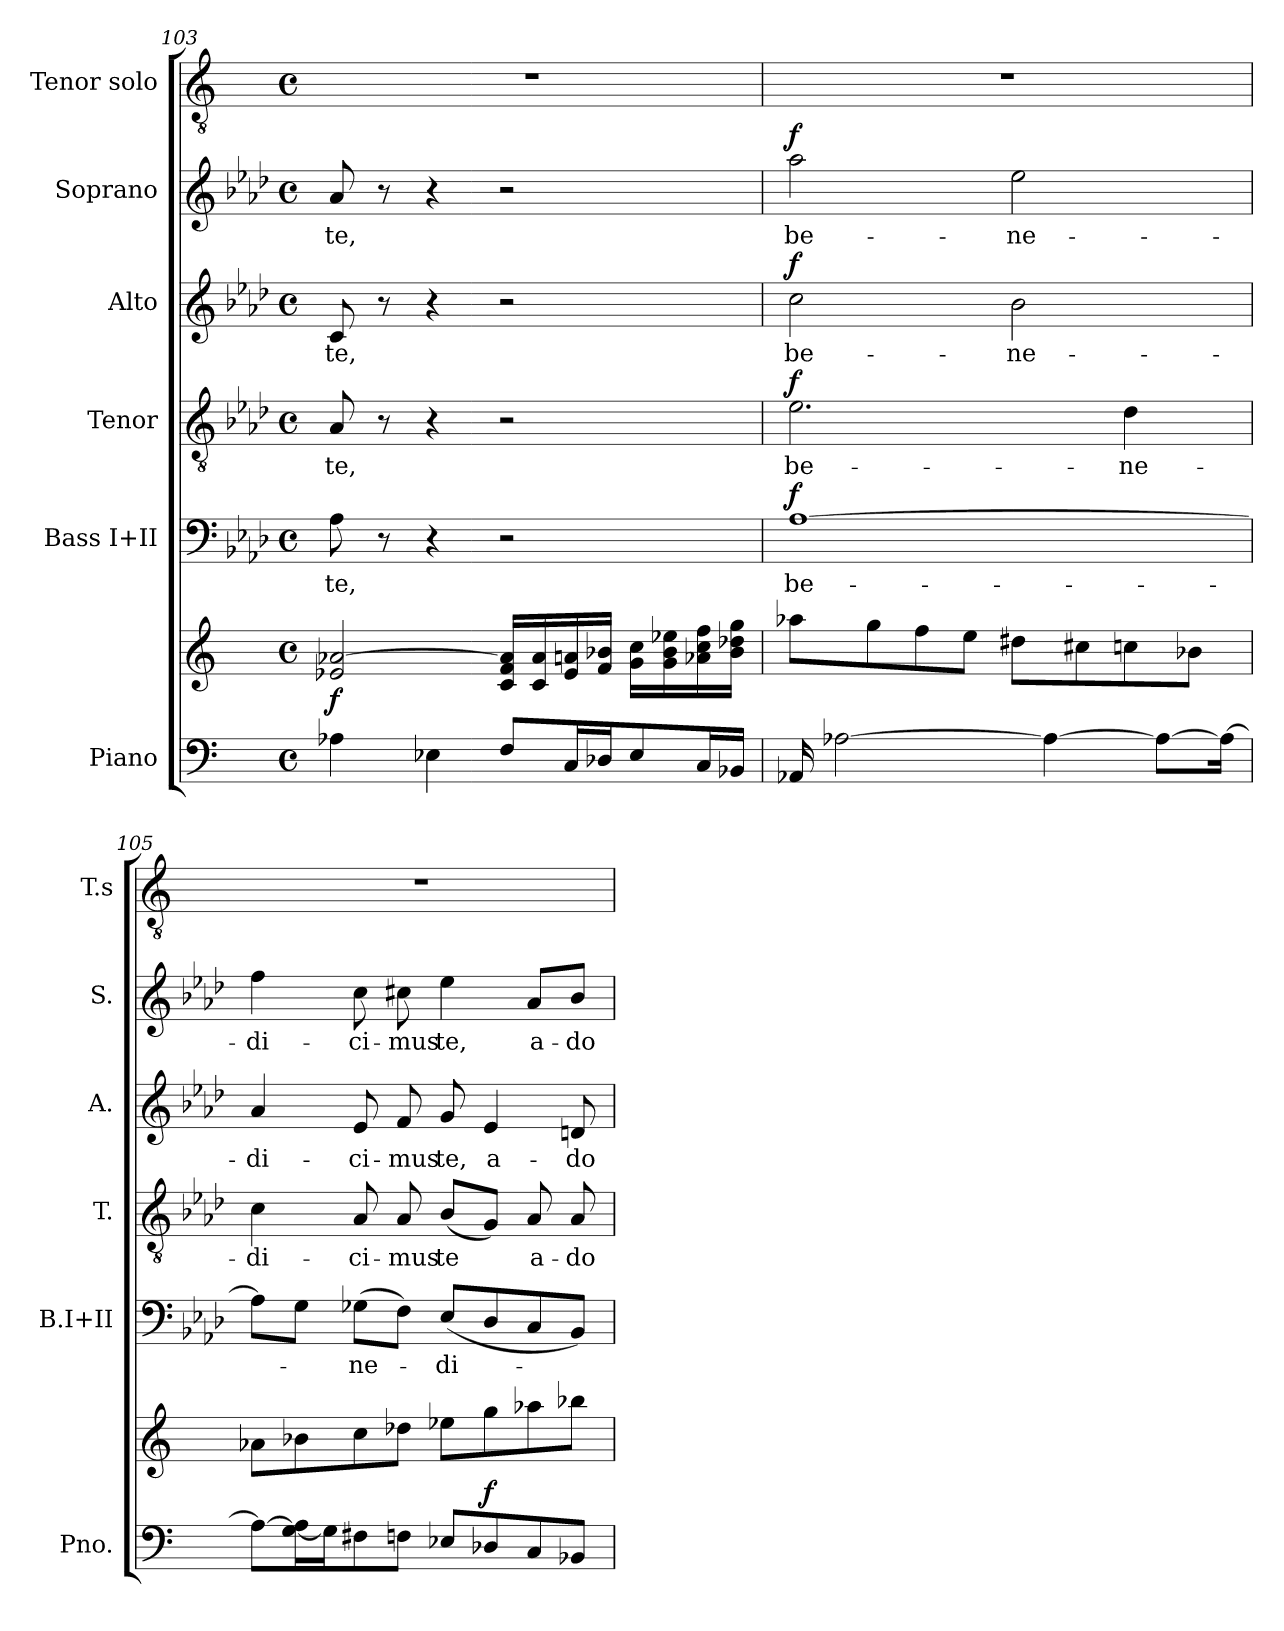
**kern	**kern	**dynam	**kern	**text	**dynam	**kern	**text	**dynam	**kern	**text	**dynam	**kern	**text	**dynam	**kern
*part6	*part6	*part6	*part5	*part5	*part5	*part4	*part4	*part4	*part3	*part3	*part3	*part2	*part2	*part2	*part1
*staff7	*staff6	*staff6/7	*staff5	*staff5	*staff5	*staff4	*staff4	*staff4	*staff3	*staff3	*staff3	*staff2	*staff2	*staff2	*staff1
*I"Piano	*	*	*I"Bass I+II	*	*	*I"Tenor	*	*	*I"Alto	*	*	*I"Soprano	*	*	*I"Tenor solo
*I'Pno.	*	*	*I'B.I+II	*	*	*I'T.	*	*	*I'A.	*	*	*I'S.	*	*	*I'T.s
!!LO:PB:g=z
*clefF4	*clefG2	*	*clefF4	*	*	*clefGv2	*	*	*clefG2	*	*	*clefG2	*	*	*clefGv2
*k[]	*k[]	*	*k[b-e-a-d-]	*	*	*k[b-e-a-d-]	*	*	*k[b-e-a-d-]	*	*	*k[b-e-a-d-]	*	*	*k[]
*M4/4	*M4/4	*	*M4/4	*	*	*M4/4	*	*	*M4/4	*	*	*M4/4	*	*	*M4/4
*met(c)	*met(c)	*	*met(c)	*	*	*met(c)	*	*	*met(c)	*	*	*met(c)	*	*	*met(c)
=103	=103	=103	=103	=103	=103	=103	=103	=103	=103	=103	=103	=103	=103	=103	=103
!	!	!LO:DY:a=2	!	!	!	!	!	!	!	!	!	!	!	!	!
4A-X\	2e-X/ [2a-X/	f	8A-\	te,	.	8A-/	te,	.	8c/	te,	.	8a-/	te,	.	1r
.	.	.	8r	.	.	8r	.	.	8r	.	.	8r	.	.	.
4E-X\	.	.	4r	.	.	4r	.	.	4r	.	.	4r	.	.	.
8F/L	16c/ 16f/ 16a-/]LL	.	2r	.	.	2r	.	.	2r	.	.	2r	.	.	.
.	16c/ 16a-/	.	.	.	.	.	.	.	.	.	.	.	.	.	.
16C/L	16e-/ 16an/	.	.	.	.	.	.	.	.	.	.	.	.	.	.
16D-X/J	16f/ 16b-X/JJ	.	.	.	.	.	.	.	.	.	.	.	.	.	.
8E-/	16g\ 16cc\LL	.	.	.	.	.	.	.	.	.	.	.	.	.	.
.	16g\ 16b-\ 16ee-X\	.	.	.	.	.	.	.	.	.	.	.	.	.	.
16C/L	16a-X\ 16cc\ 16ff\	.	.	.	.	.	.	.	.	.	.	.	.	.	.
16BB-X/JJ	16b-\ 16dd-X\ 16gg\JJ	.	.	.	.	.	.	.	.	.	.	.	.	.	.
=104	=104	=104	=104	=104	=104	=104	=104	=104	=104	=104	=104	=104	=104	=104	=104
!	!	!	!	!	!LO:DY:a	!	!	!LO:DY:a	!	!	!LO:DY:a	!	!	!LO:DY:a	!
16AA-X/	8aa-X\L	.	[1A-	be-	f	2.e-\	be-	f	2cc\	be-	f	2aa-\	be-	f	1r
[2A-X\	.	.	.	.	.	.	.	.	.	.	.	.	.	.	.
.	8gg\	.	.	.	.	.	.	.	.	.	.	.	.	.	.
.	8ff\	.	.	.	.	.	.	.	.	.	.	.	.	.	.
.	8ee\J	.	.	.	.	.	.	.	.	.	.	.	.	.	.
.	8dd#X\L	.	.	.	.	.	.	.	2b-\	-ne-	.	2ee-\	-ne-	.	.
4A-\_	.	.	.	.	.	.	.	.	.	.	.	.	.	.	.
.	8cc#X\	.	.	.	.	.	.	.	.	.	.	.	.	.	.
.	8ccn\	.	.	.	.	4d-\	-ne-	.	.	.	.	.	.	.	.
8A-\L_	.	.	.	.	.	.	.	.	.	.	.	.	.	.	.
.	8b-X\J	.	.	.	.	.	.	.	.	.	.	.	.	.	.
16A-\Jk_	.	.	.	.	.	.	.	.	.	.	.	.	.	.	.
=105	=105	=105	=105	=105	=105	=105	=105	=105	=105	=105	=105	=105	=105	=105	=105
8A-\L_	8a-X\L	.	8A-\L]	.	.	4c\	-di-	.	4a-/	-di-	.	4ff\	-di-	.	1r
[16G\ 16A-\]L	8b-X\	.	8G\J	.	.	.	.	.	.	.	.	.	.	.	.
16G\J]	.	.	.	.	.	.	.	.	.	.	.	.	.	.	.
8F#X\	8cc\	.	(8G-X\L	-ne-	.	8A-/	-ci-	.	8e-/	-ci-	.	8cc\	-ci-	.	.
8Fn\J	8dd-X\J	.	8F\J)	.	.	8A-/	-mus	.	8f/	-mus	.	8cc#X\	-mus	.	.
8E-X/L	8ee-X\L	.	(8E-/L	-di-	.	(8B-/L	te	.	8g/	te,	.	4ee-\	te,	.	.
!	!	!LO:DY:a=2	!	!	!	!	!	!	!	!	!	!	!	!	!
8D-X/	8gg\	f	8D-/	.	.	8G/J)	.	.	4e-/	a-	.	.	.	.	.
8C/	8aa-X\	.	8C/	.	.	8A-/	a-	.	.	.	.	8a-/L	a-	.	.
8BB-X/J	8bb-X\J	.	8BB-/J)	.	.	8A-/	-do-	.	8dn/	-do-	.	8b-/J	-do-	.	.
=	=	=	=	=	=	=	=	=	=	=	=	=	=	=	=
*-	*-	*-	*-	*-	*-	*-	*-	*-	*-	*-	*-	*-	*-	*-	*-
